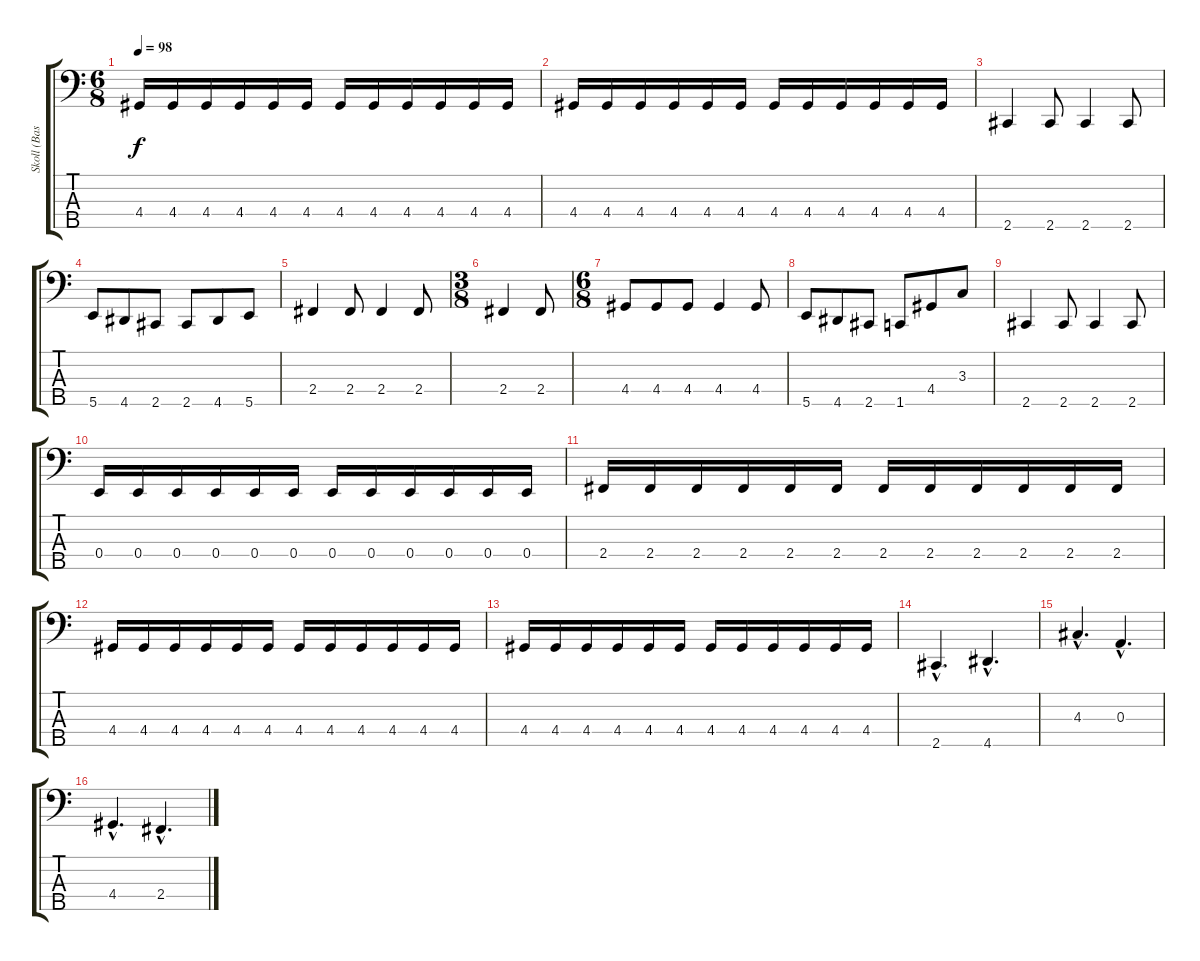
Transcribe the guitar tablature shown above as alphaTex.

\track ("Skoll (Bass)" "Skoll (Bas") {instrument electricbassfinger}
\staff {score tabs}
\tuning (G2 D2 A1 E1 B0) {hide}
\ts (6 8)
\tempo 98
\clef f4
\ks c
4.4.16{dy f} 4.4.16 4.4.16 4.4.16 4.4.16 4.4.16 4.4.16 4.4.16 4.4.16 4.4.16 4.4.16 4.4.16 |
4.4.16 4.4.16 4.4.16 4.4.16 4.4.16 4.4.16 4.4.16 4.4.16 4.4.16 4.4.16 4.4.16 4.4.16 |
2.5.4 2.5.8 2.5.4 2.5.8 |
5.5.8 4.5.8 2.5.8 2.5.8 4.5.8 5.5.8 |
2.4.4 2.4.8 2.4.4 2.4.8 |
\ts (3 8)
2.4.4 2.4.8 |
\ts (6 8)
4.4.8 4.4.8 4.4.8 4.4.4 4.4.8 |
5.5.8 4.5.8 2.5.8 1.5.8 4.4.8 3.3.8 |
2.5.4 2.5.8 2.5.4 2.5.8 |
0.4.16 0.4.16 0.4.16 0.4.16 0.4.16 0.4.16 0.4.16 0.4.16 0.4.16 0.4.16 0.4.16 0.4.16 |
2.4.16 2.4.16 2.4.16 2.4.16 2.4.16 2.4.16 2.4.16 2.4.16 2.4.16 2.4.16 2.4.16 2.4.16 |
4.4.16 4.4.16 4.4.16 4.4.16 4.4.16 4.4.16 4.4.16 4.4.16 4.4.16 4.4.16 4.4.16 4.4.16 |
4.4.16 4.4.16 4.4.16 4.4.16 4.4.16 4.4.16 4.4.16 4.4.16 4.4.16 4.4.16 4.4.16 4.4.16 |
2.5{hac}.4{d} 4.5{hac}.4{d} |
4.3{hac}.4{d} 0.3{hac}.4{d} |
4.4{hac}.4{d} 2.4{hac}.4{d}
